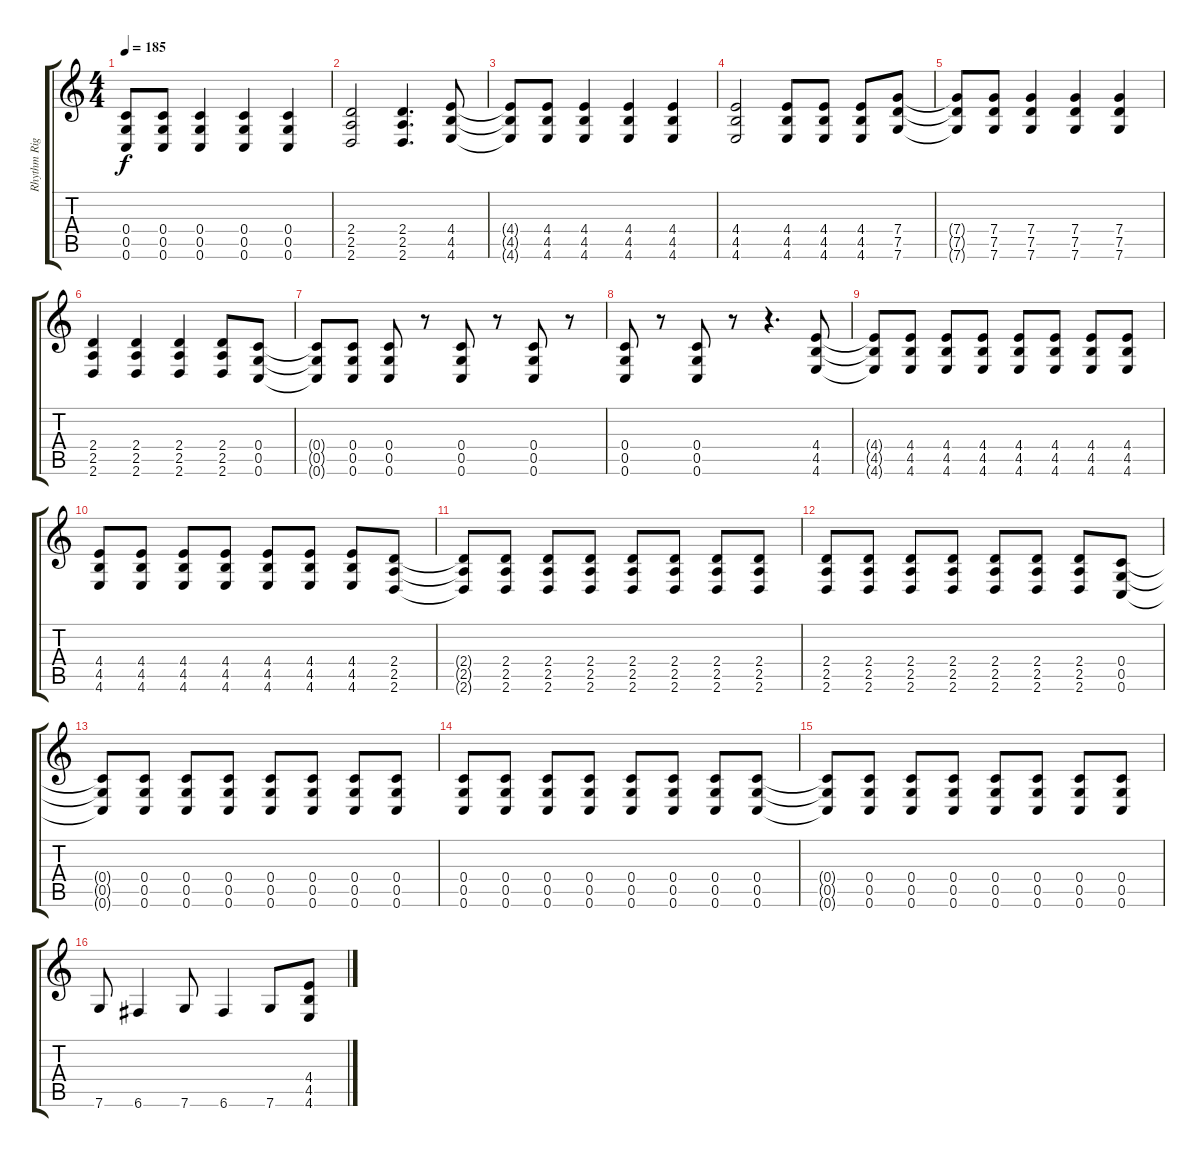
\track ("Rhythm Right" "Rhythm Rig") {instrument distortionguitar}
\staff {score tabs}
\tuning (D4 A3 F3 C3 G2 C2) {hide}
\ts (4 4)
\tempo 185
\clef g2
\ks c
(0.4{t} 0.5{t} 0.6{t}).8{dy f} (0.4 0.5 0.6).8 (0.4 0.5 0.6).4 (0.4 0.5 0.6).4 (0.4 0.5 0.6).4 |
(2.4 2.5 2.6).2 (2.4 2.5 2.6).4{d} (4.4 4.5 4.6).8 |
(4.4{t} 4.5{t} 4.6{t}).8 (4.4 4.5 4.6).8 (4.4 4.5 4.6).4 (4.4 4.5 4.6).4 (4.4 4.5 4.6).4 |
(4.4 4.5 4.6).2 (4.4 4.5 4.6).8 (4.4 4.5 4.6).8 (4.4 4.5 4.6).8 (7.4 7.5 7.6).8 |
(7.4{t} 7.5{t} 7.6{t}).8 (7.4 7.5 7.6).8 (7.4 7.5 7.6).4 (7.4 7.5 7.6).4 (7.4 7.5 7.6).4 |
(2.4 2.5 2.6).4 (2.4 2.5 2.6).4 (2.4 2.5 2.6).4 (2.4 2.5 2.6).8 (0.4 0.5 0.6).8 |
(0.4{t} 0.5{t} 0.6{t}).8 (0.4 0.5 0.6).8 (0.4 0.5 0.6).8 r.8 (0.4 0.5 0.6).8 r.8 (0.4 0.5 0.6).8 r.8 |
(0.4 0.5 0.6).8 r.8 (0.4 0.5 0.6).8 r.8 r.4{d} (4.4 4.5 4.6).8 |
(4.4{t} 4.5{t} 4.6{t}).8 (4.4 4.5 4.6).8 (4.4 4.5 4.6).8 (4.4 4.5 4.6).8 (4.4 4.5 4.6).8 (4.4 4.5 4.6).8 (4.4 4.5 4.6).8 (4.4 4.5 4.6).8 |
(4.4 4.5 4.6).8 (4.4 4.5 4.6).8 (4.4 4.5 4.6).8 (4.4 4.5 4.6).8 (4.4 4.5 4.6).8 (4.4 4.5 4.6).8 (4.4 4.5 4.6).8 (2.4 2.5 2.6).8 |
(2.4{t} 2.5{t} 2.6{t}).8 (2.4 2.5 2.6).8 (2.4 2.5 2.6).8 (2.4 2.5 2.6).8 (2.4 2.5 2.6).8 (2.4 2.5 2.6).8 (2.4 2.5 2.6).8 (2.4 2.5 2.6).8 |
(2.4 2.5 2.6).8 (2.4 2.5 2.6).8 (2.4 2.5 2.6).8 (2.4 2.5 2.6).8 (2.4 2.5 2.6).8 (2.4 2.5 2.6).8 (2.4 2.5 2.6).8 (0.4 0.5 0.6).8 |
(0.4{t} 0.5{t} 0.6{t}).8 (0.4 0.5 0.6).8 (0.4 0.5 0.6).8 (0.4 0.5 0.6).8 (0.4 0.5 0.6).8 (0.4 0.5 0.6).8 (0.4 0.5 0.6).8 (0.4 0.5 0.6).8 |
(0.4 0.5 0.6).8 (0.4 0.5 0.6).8 (0.4 0.5 0.6).8 (0.4 0.5 0.6).8 (0.4 0.5 0.6).8 (0.4 0.5 0.6).8 (0.4 0.5 0.6).8 (0.4 0.5 0.6).8 |
(0.4{t} 0.5{t} 0.6{t}).8 (0.4 0.5 0.6).8 (0.4 0.5 0.6).8 (0.4 0.5 0.6).8 (0.4 0.5 0.6).8 (0.4 0.5 0.6).8 (0.4 0.5 0.6).8 (0.4 0.5 0.6).8 |
7.6.8 6.6.4 7.6.8 6.6.4 7.6.8 (4.4 4.5 4.6).8
